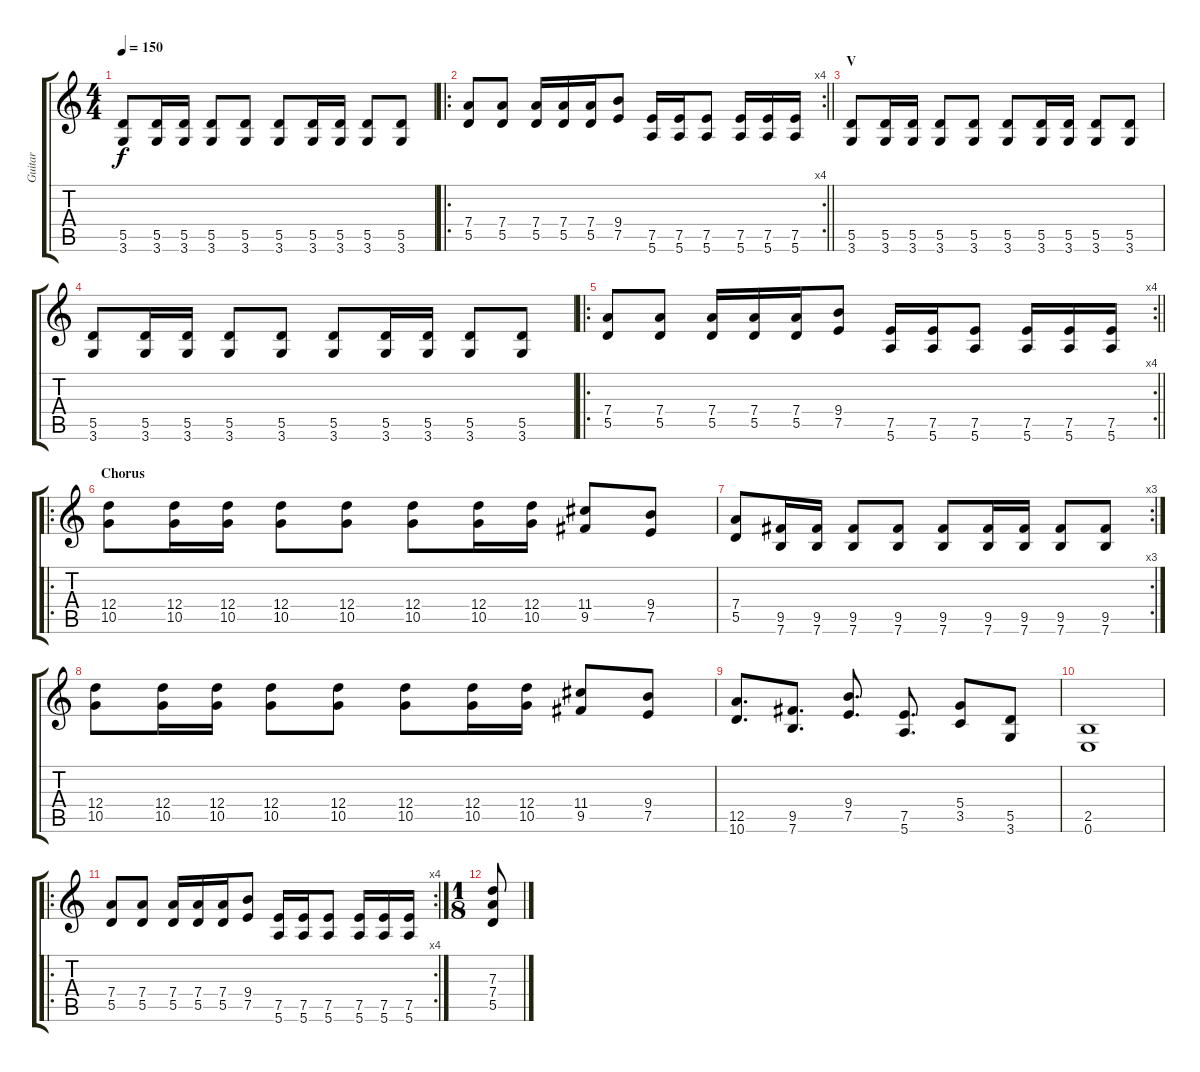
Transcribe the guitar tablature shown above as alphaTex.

\track ("Guitar" "Guitar") {instrument distortionguitar}
\staff {score tabs}
\tuning (E4 B3 G3 D3 A2 E2) {hide}
\ts (4 4)
\tempo 150
\clef g2
\ks c
(5.5 3.6).8{dy f} (5.5 3.6).16 (5.5 3.6).16 (5.5 3.6).8 (5.5 3.6).8 (5.5 3.6).8 (5.5 3.6).16 (5.5 3.6).16 (5.5 3.6).8 (5.5 3.6).8 |
\ro
\rc 4
\barLineRight lightlight
(7.4 5.5).8 (7.4 5.5).8 (7.4 5.5).16 (7.4 5.5).16 (7.4 5.5).16 (9.4 7.5).8 (7.5 5.6).16 (7.5 5.6).16 (7.5 5.6).8 (7.5 5.6).16 (7.5 5.6).16 (7.5 5.6).16 |
\section ("" "V")
(5.5 3.6).8 (5.5 3.6).16 (5.5 3.6).16 (5.5 3.6).8 (5.5 3.6).8 (5.5 3.6).8 (5.5 3.6).16 (5.5 3.6).16 (5.5 3.6).8 (5.5 3.6).8 |
(5.5 3.6).8 (5.5 3.6).16 (5.5 3.6).16 (5.5 3.6).8 (5.5 3.6).8 (5.5 3.6).8 (5.5 3.6).16 (5.5 3.6).16 (5.5 3.6).8 (5.5 3.6).8 |
\ro
\rc 4
\barLineRight lightlight
(7.4 5.5).8 (7.4 5.5).8 (7.4 5.5).16 (7.4 5.5).16 (7.4 5.5).16 (9.4 7.5).8 (7.5 5.6).16 (7.5 5.6).16 (7.5 5.6).8 (7.5 5.6).16 (7.5 5.6).16 (7.5 5.6).16 |
\ro
\section ("" "Chorus")
(12.4 10.5).8 (12.4 10.5).16 (12.4 10.5).16 (12.4 10.5).8 (12.4 10.5).8 (12.4 10.5).8 (12.4 10.5).16 (12.4 10.5).16 (11.4 9.5).8 (9.4 7.5).8 |
\rc 3
(7.4 5.5).8 (9.5 7.6).16 (9.5 7.6).16 (9.5 7.6).8 (9.5 7.6).8 (9.5 7.6).8 (9.5 7.6).16 (9.5 7.6).16 (9.5 7.6).8 (9.5 7.6).8 |
(12.4 10.5).8 (12.4 10.5).16 (12.4 10.5).16 (12.4 10.5).8 (12.4 10.5).8 (12.4 10.5).8 (12.4 10.5).16 (12.4 10.5).16 (11.4 9.5).8 (9.4 7.5).8 |
(12.5 10.6).8{d} (9.5 7.6).8{d} (9.4 7.5).8{d} (7.5 5.6).8{d} (5.4 3.5).8 (5.5 3.6).8 |
(2.5 0.6).1 |
\ro
\rc 4
(7.4 5.5).8 (7.4 5.5).8 (7.4 5.5).16 (7.4 5.5).16 (7.4 5.5).16 (9.4 7.5).8 (7.5 5.6).16 (7.5 5.6).16 (7.5 5.6).8 (7.5 5.6).16 (7.5 5.6).16 (7.5 5.6).16 |
\ts (1 8)
(7.3 7.4 5.5).8
